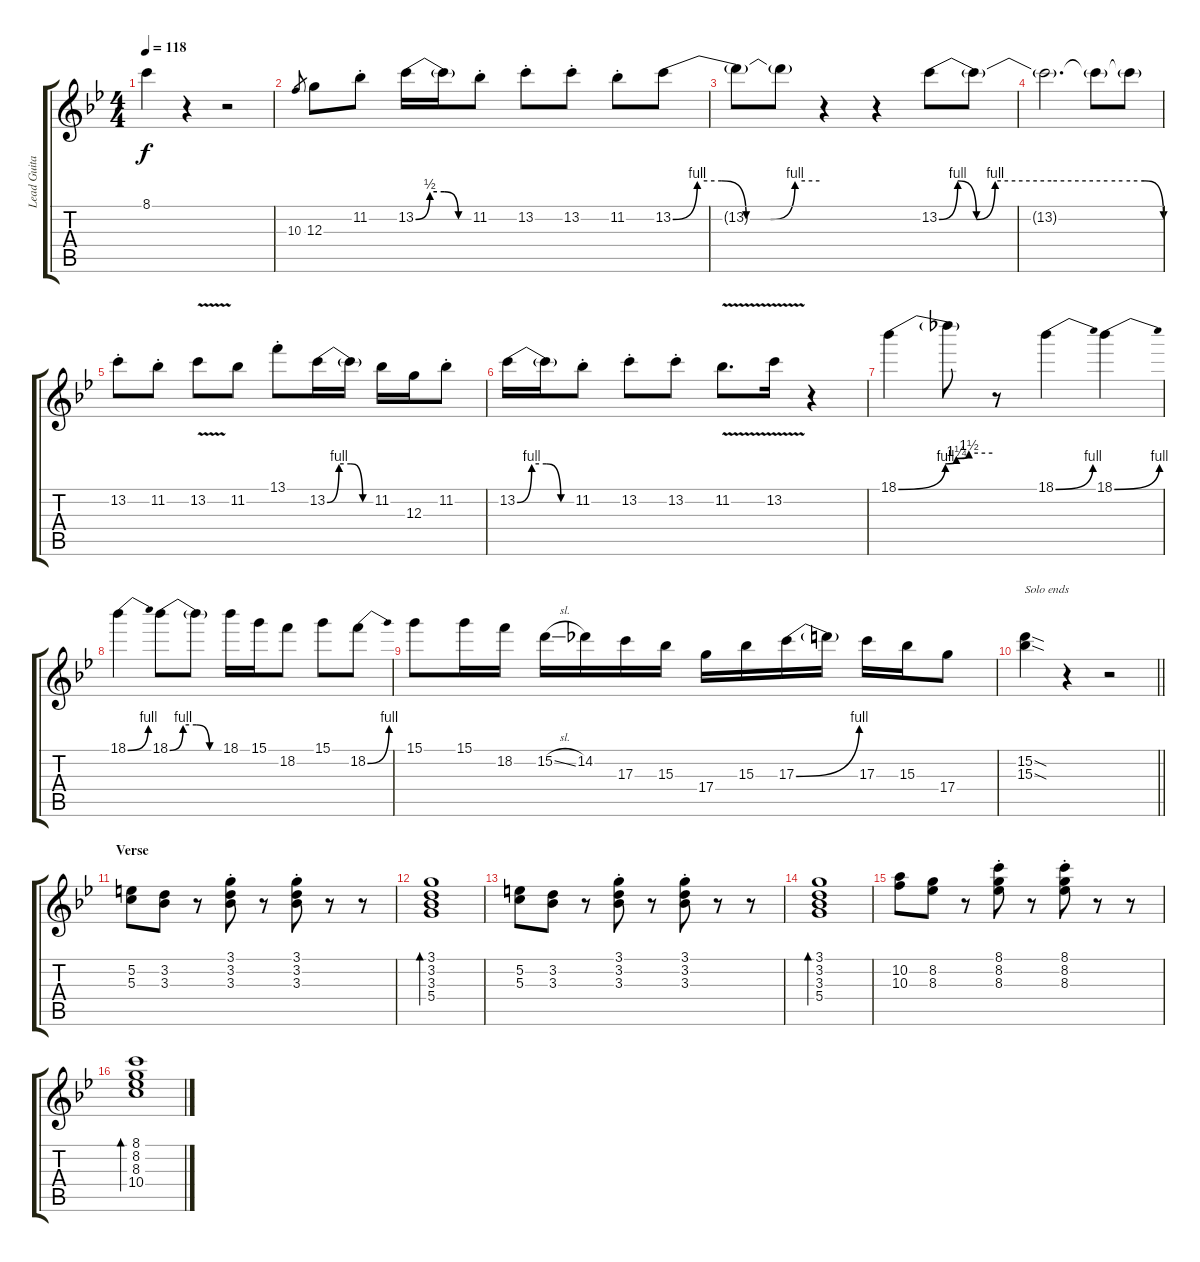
\track ("Lead Guitar" "Lead Guita") {instrument overdrivenguitar}
\staff {score tabs}
\tuning (E4 B3 G3 D3 A2 E2) {hide}
\ts (4 4)
\tempo 118
\clef g2
\ks gminor
8.1{t}.4{dy f} r.4 r.2 |
10.3.8{gr} 12.3.8 11.2{st}.8 13.2{be (custom 0 0 15 2 30 2 45 0 60 0)}.16 13.2{t}.16 11.2{st}.8 13.2{st}.8 13.2{st}.8 11.2{st}.8 13.2{be (custom 0 0 10 4 20 4 30 0 40 0 50 4 60 4)}.8 |
13.2{t}.8 13.2{t}.8 r.4 r.4 13.2{be (custom 0 0 5 4 10 0 15 4 30 4 45 4 49 4 53 4 55 4 60 0)}.8 13.2{t}.8 |
13.2{t}.2{d} 13.2{t}.8 13.2{t}.8 |
13.2{st}.8 11.2{st}.8 13.2{v}.8 11.2.8 13.1{st}.8 13.2{be (custom 0 0 15 4 30 4 45 0 60 0)}.16 13.2{t}.16 11.2.16 12.3.16 11.2{st}.8 |
13.2{be (custom 0 0 15 4 30 4 45 0 60 0)}.16 13.2{t}.16 11.2{st}.8 13.2{st}.8 13.2{st}.8 11.2{v}.8{d} 13.2{v}.16 r.4 |
18.1{be (custom 0 0 30 4 37 5 45 6 60 6)}.4 18.1{t}.8 r.8 18.1{be (bend 0 0 60 4)}.4 18.1{be (bend 0 0 60 4)}.4 |
18.1{be (bend 0 0 60 4)}.4 18.1{be (custom 0 0 15 4 30 4 45 0 60 0)}.8 18.1{t}.8 18.1.16 15.1.16 18.2.8 15.1.8 18.2{be (bend 0 0 60 4)}.8 |
15.1.8 15.1.16 18.2.16 15.2{sl}.16 14.2.16 17.3.16 15.3.16 17.4.16 15.3.16 17.3{be (bend 0 0 60 4)}.16 17.3{t}.16 17.3.16 15.3.16 17.4.8 |
\barLineRight lightlight
(15.2{sod} 15.3{sod}).4{txt "Solo ends"} r.4 r.2 |
\section ("" "Verse")
(5.2 5.3).8{volume 13 instrument electricguitarjazz} (3.2 3.3).8 r.8 (3.1{st} 3.2{st} 3.3{st}).8 r.8 (3.1{st} 3.2{st} 3.3{st}).8 r.8 r.8 |
(3.1 3.2 3.3 5.4).1{bd 240} |
(5.2 5.3).8 (3.2 3.3).8 r.8 (3.1{st} 3.2{st} 3.3{st}).8 r.8 (3.1{st} 3.2{st} 3.3{st}).8 r.8 r.8 |
(3.1 3.2 3.3 5.4).1{bd 240} |
(10.2 10.3).8 (8.2 8.3).8 r.8 (8.1{st} 8.2{st} 8.3{st}).8 r.8 (8.1{st} 8.2{st} 8.3{st}).8 r.8 r.8 |
(8.1 8.2 8.3 10.4).1{bd 240}
